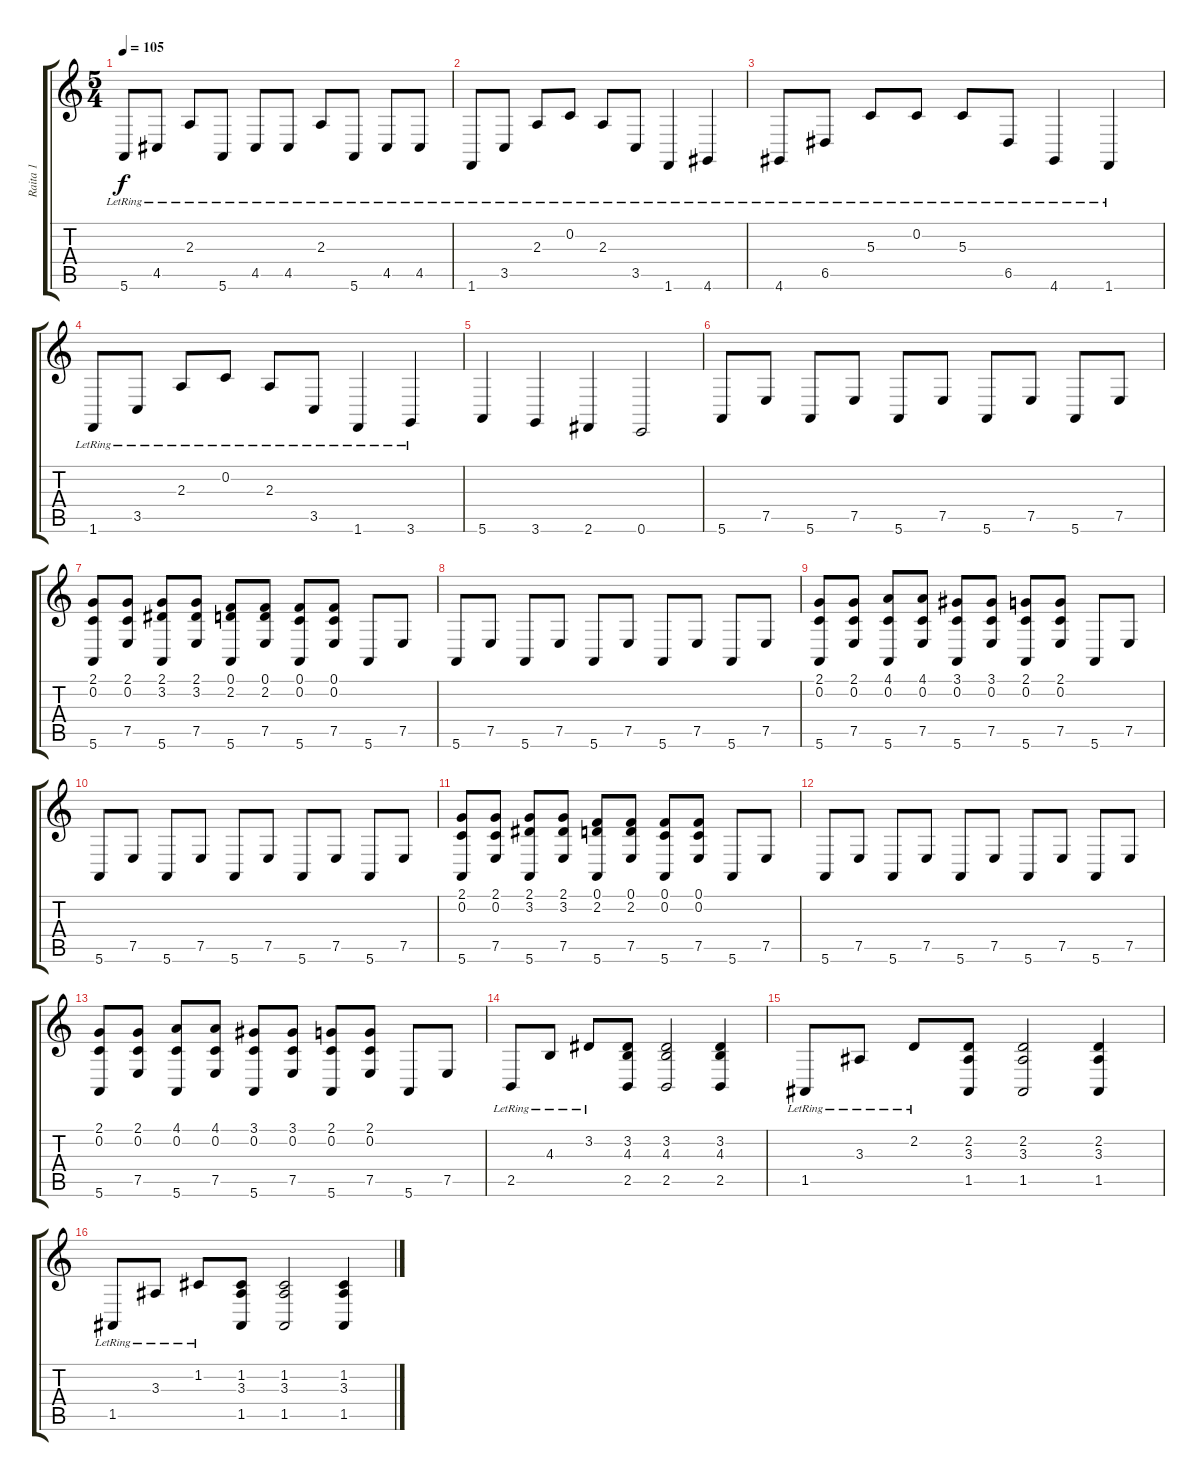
\track ("Raita 1" "Raita 1") {instrument acousticgrandpiano}
\staff {score tabs}
\tuning (F4 C4 G3 D3 A2 E2) {hide}
\ts (5 4)
\tempo 105
\clef g2
\ks c
5.6{lr}.8{dy f} 4.5{lr}.8 2.3{lr}.8 5.6{lr}.8 4.5{lr}.8 4.5{lr}.8 2.3{lr}.8 5.6{lr}.8 4.5{lr}.8 4.5{lr}.8 |
1.6{lr}.8 3.5{lr}.8 2.3{lr}.8 0.2{lr}.8 2.3{lr}.8 3.5{lr}.8 1.6{lr}.4 4.6{lr}.4 |
4.6{lr}.8 6.5{lr}.8 5.3{lr}.8 0.2{lr}.8 5.3{lr}.8 6.5{lr}.8 4.6{lr}.4 1.6{lr}.4 |
1.6{lr}.8 3.5{lr}.8 2.3{lr}.8 0.2{lr}.8 2.3{lr}.8 3.5{lr}.8 1.6{lr}.4 3.6{lr}.4 |
5.6.4 3.6.4 2.6.4 0.6.2 |
5.6.8 7.5.8 5.6.8 7.5.8 5.6.8 7.5.8 5.6.8 7.5.8 5.6.8 7.5.8 |
(2.1 0.2 5.6).8 (2.1 0.2 7.5).8 (2.1 3.2 5.6).8 (2.1 3.2 7.5).8 (0.1 2.2 5.6).8 (0.1 2.2 7.5).8 (0.1 0.2 5.6).8 (0.1 0.2 7.5).8 5.6.8 7.5.8 |
5.6.8 7.5.8 5.6.8 7.5.8 5.6.8 7.5.8 5.6.8 7.5.8 5.6.8 7.5.8 |
(2.1 0.2 5.6).8 (2.1 0.2 7.5).8 (4.1 0.2 5.6).8 (4.1 0.2 7.5).8 (3.1 0.2 5.6).8 (3.1 0.2 7.5).8 (2.1 0.2 5.6).8 (2.1 0.2 7.5).8 5.6.8 7.5.8 |
5.6.8 7.5.8 5.6.8 7.5.8 5.6.8 7.5.8 5.6.8 7.5.8 5.6.8 7.5.8 |
(2.1 0.2 5.6).8 (2.1 0.2 7.5).8 (2.1 3.2 5.6).8 (2.1 3.2 7.5).8 (0.1 2.2 5.6).8 (0.1 2.2 7.5).8 (0.1 0.2 5.6).8 (0.1 0.2 7.5).8 5.6.8 7.5.8 |
5.6.8 7.5.8 5.6.8 7.5.8 5.6.8 7.5.8 5.6.8 7.5.8 5.6.8 7.5.8 |
(2.1 0.2 5.6).8 (2.1 0.2 7.5).8 (4.1 0.2 5.6).8 (4.1 0.2 7.5).8 (3.1 0.2 5.6).8 (3.1 0.2 7.5).8 (2.1 0.2 5.6).8 (2.1 0.2 7.5).8 5.6.8 7.5.8 |
2.5{lr}.8 4.3{lr}.8 3.2{lr}.8 (3.2 4.3 2.5).8 (3.2 4.3 2.5).2 (3.2 4.3 2.5).4 |
1.5{lr}.8 3.3{lr}.8 2.2{lr}.8 (2.2 3.3 1.5).8 (2.2 3.3 1.5).2 (2.2 3.3 1.5).4 |
1.5{lr}.8 3.3{lr}.8 1.2{lr}.8 (1.2 3.3 1.5).8 (1.2 3.3 1.5).2 (1.2 3.3 1.5).4
